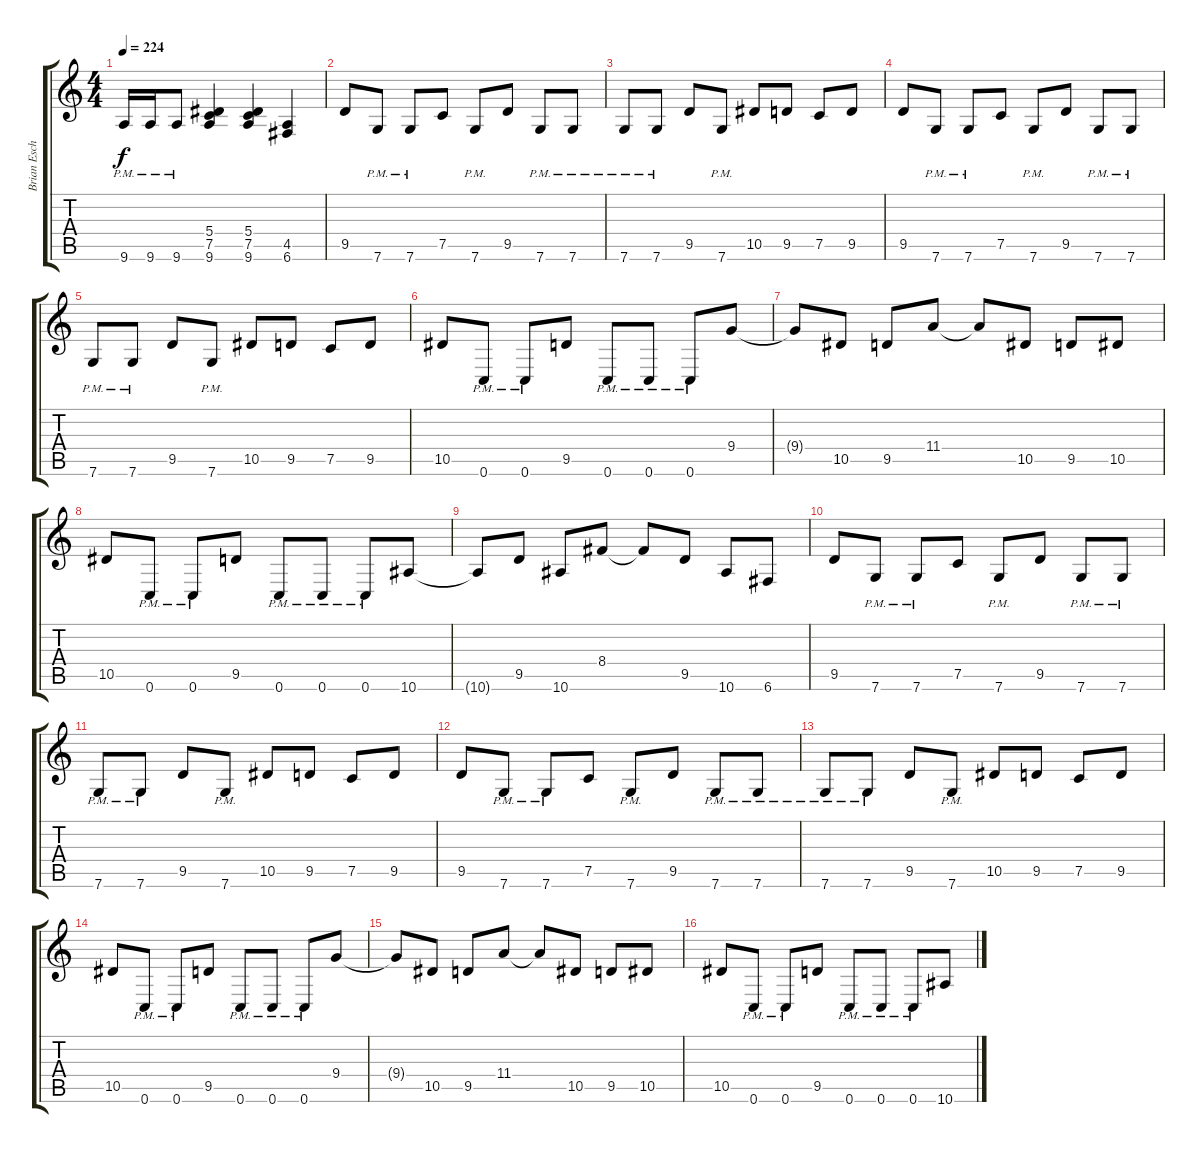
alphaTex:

\track ("Brian Eschbach (Right)" "Brian Esch") {instrument distortionguitar}
\staff {score tabs}
\tuning (C4 G3 Eb3 Bb2 F2 C2) {hide}
\ts (4 4)
\tempo 224
\clef g2
\ks c
9.6{pm}.16{dy f} 9.6{pm}.16 9.6{pm}.8 (5.4 7.5 9.6).4 (5.4 7.5 9.6).4 (4.5 6.6).4 |
9.5.8 7.6{pm}.8 7.6{pm}.8 7.5.8 7.6{pm}.8 9.5.8 7.6{pm}.8 7.6{pm}.8 |
7.6{pm}.8 7.6{pm}.8 9.5.8 7.6{pm}.8 10.5.8 9.5.8 7.5.8 9.5.8 |
9.5.8 7.6{pm}.8 7.6{pm}.8 7.5.8 7.6{pm}.8 9.5.8 7.6{pm}.8 7.6{pm}.8 |
7.6{pm}.8 7.6{pm}.8 9.5.8 7.6{pm}.8 10.5.8 9.5.8 7.5.8 9.5.8 |
10.5.8 0.6{pm}.8 0.6{pm}.8 9.5.8 0.6{pm}.8 0.6{pm}.8 0.6{pm}.8 9.4.8 |
9.4{t}.8 10.5.8 9.5.8 11.4.8 11.4{t}.8 10.5.8 9.5.8 10.5.8 |
10.5.8 0.6{pm}.8 0.6{pm}.8 9.5.8 0.6{pm}.8 0.6{pm}.8 0.6{pm}.8 10.6.8 |
10.6{t}.8 9.5.8 10.6.8 8.4.8 8.4{t}.8 9.5.8 10.6.8 6.6.8 |
9.5.8 7.6{pm}.8 7.6{pm}.8 7.5.8 7.6{pm}.8 9.5.8 7.6{pm}.8 7.6{pm}.8 |
7.6{pm}.8 7.6{pm}.8 9.5.8 7.6{pm}.8 10.5.8 9.5.8 7.5.8 9.5.8 |
9.5.8 7.6{pm}.8 7.6{pm}.8 7.5.8 7.6{pm}.8 9.5.8 7.6{pm}.8 7.6{pm}.8 |
7.6{pm}.8 7.6{pm}.8 9.5.8 7.6{pm}.8 10.5.8 9.5.8 7.5.8 9.5.8 |
10.5.8 0.6{pm}.8 0.6{pm}.8 9.5.8 0.6{pm}.8 0.6{pm}.8 0.6{pm}.8 9.4.8 |
9.4{t}.8 10.5.8 9.5.8 11.4.8 11.4{t}.8 10.5.8 9.5.8 10.5.8 |
10.5.8 0.6{pm}.8 0.6{pm}.8 9.5.8 0.6{pm}.8 0.6{pm}.8 0.6{pm}.8 10.6.8
